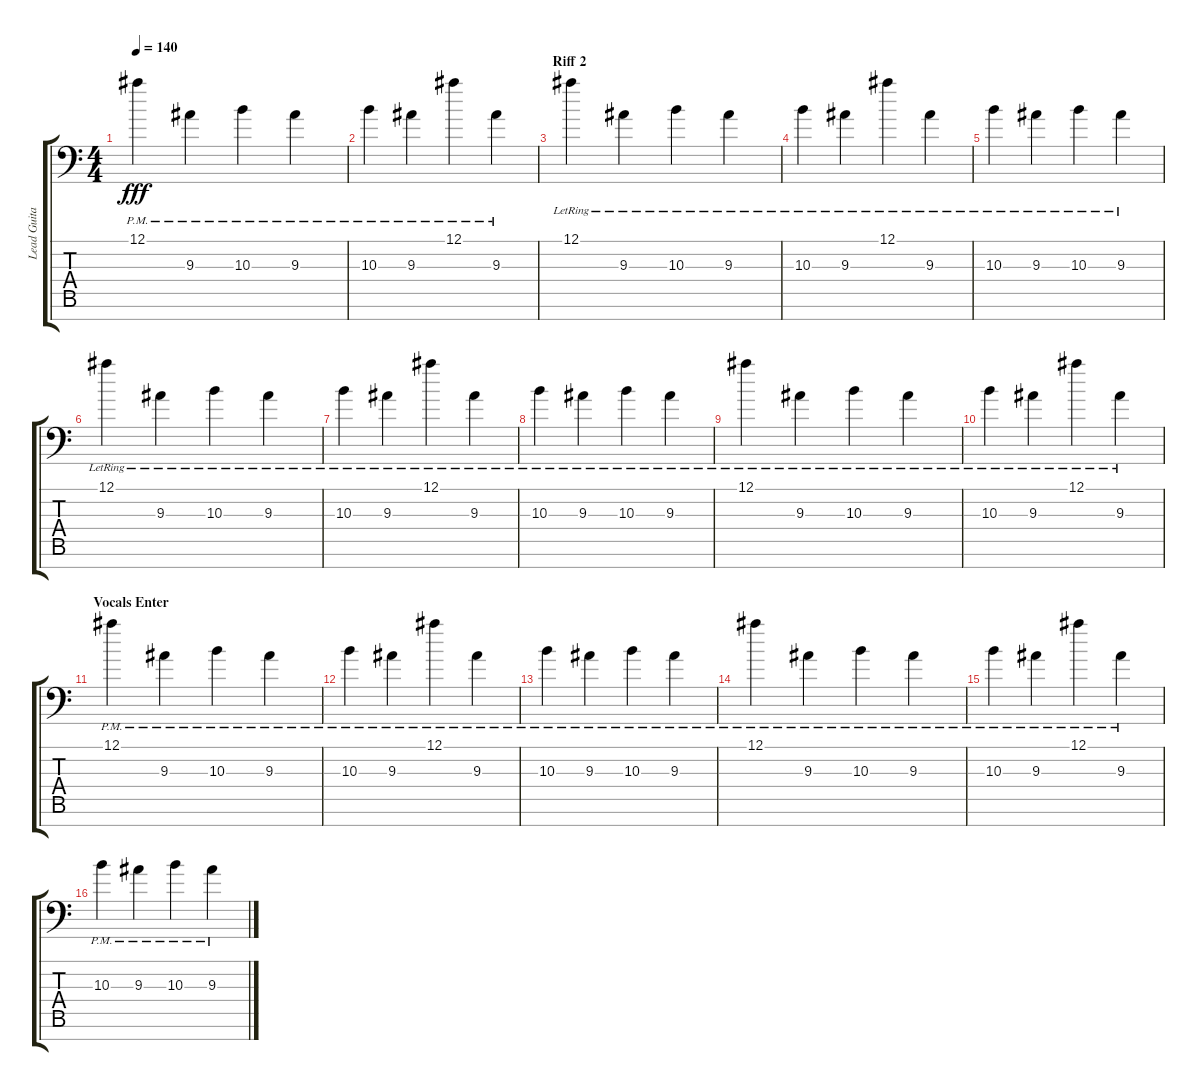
\track ("Lead Guitar" "Lead Guita") {instrument distortionguitar}
\staff {score tabs}
\tuning (Bb3 Gb3 Db3 Ab2 Eb2 Bb1 F1) {hide}
\ts (4 4)
\tempo 140
\clef f4
\ks c
12.1{pm}.4{dy fff} 9.3{pm}.4 10.3{pm}.4 9.3{pm}.4 |
10.3{pm}.4 9.3{pm}.4 12.1{pm}.4 9.3{pm}.4 |
\section ("" "Riff 2")
12.1{lr}.4 9.3{lr}.4 10.3{lr}.4 9.3{lr}.4 |
10.3{lr}.4 9.3{lr}.4 12.1{lr}.4 9.3{lr}.4 |
10.3{lr}.4 9.3{lr}.4 10.3{lr}.4 9.3{lr}.4 |
12.1{lr}.4 9.3{lr}.4 10.3{lr}.4 9.3{lr}.4 |
10.3{lr}.4 9.3{lr}.4 12.1{lr}.4 9.3{lr}.4 |
10.3{lr}.4 9.3{lr}.4 10.3{lr}.4 9.3{lr}.4 |
12.1{lr}.4 9.3{lr}.4 10.3{lr}.4 9.3{lr}.4 |
10.3{lr}.4 9.3{lr}.4 12.1{lr}.4 9.3{lr}.4 |
\section ("" "Vocals Enter")
12.1{pm}.4 9.3{pm}.4 10.3{pm}.4 9.3{pm}.4 |
10.3{pm}.4 9.3{pm}.4 12.1{pm}.4 9.3{pm}.4 |
10.3{pm}.4 9.3{pm}.4 10.3{pm}.4 9.3{pm}.4 |
12.1{pm}.4 9.3{pm}.4 10.3{pm}.4 9.3{pm}.4 |
10.3{pm}.4 9.3{pm}.4 12.1{pm}.4 9.3{pm}.4 |
10.3{pm}.4 9.3{pm}.4 10.3{pm}.4 9.3{pm}.4
